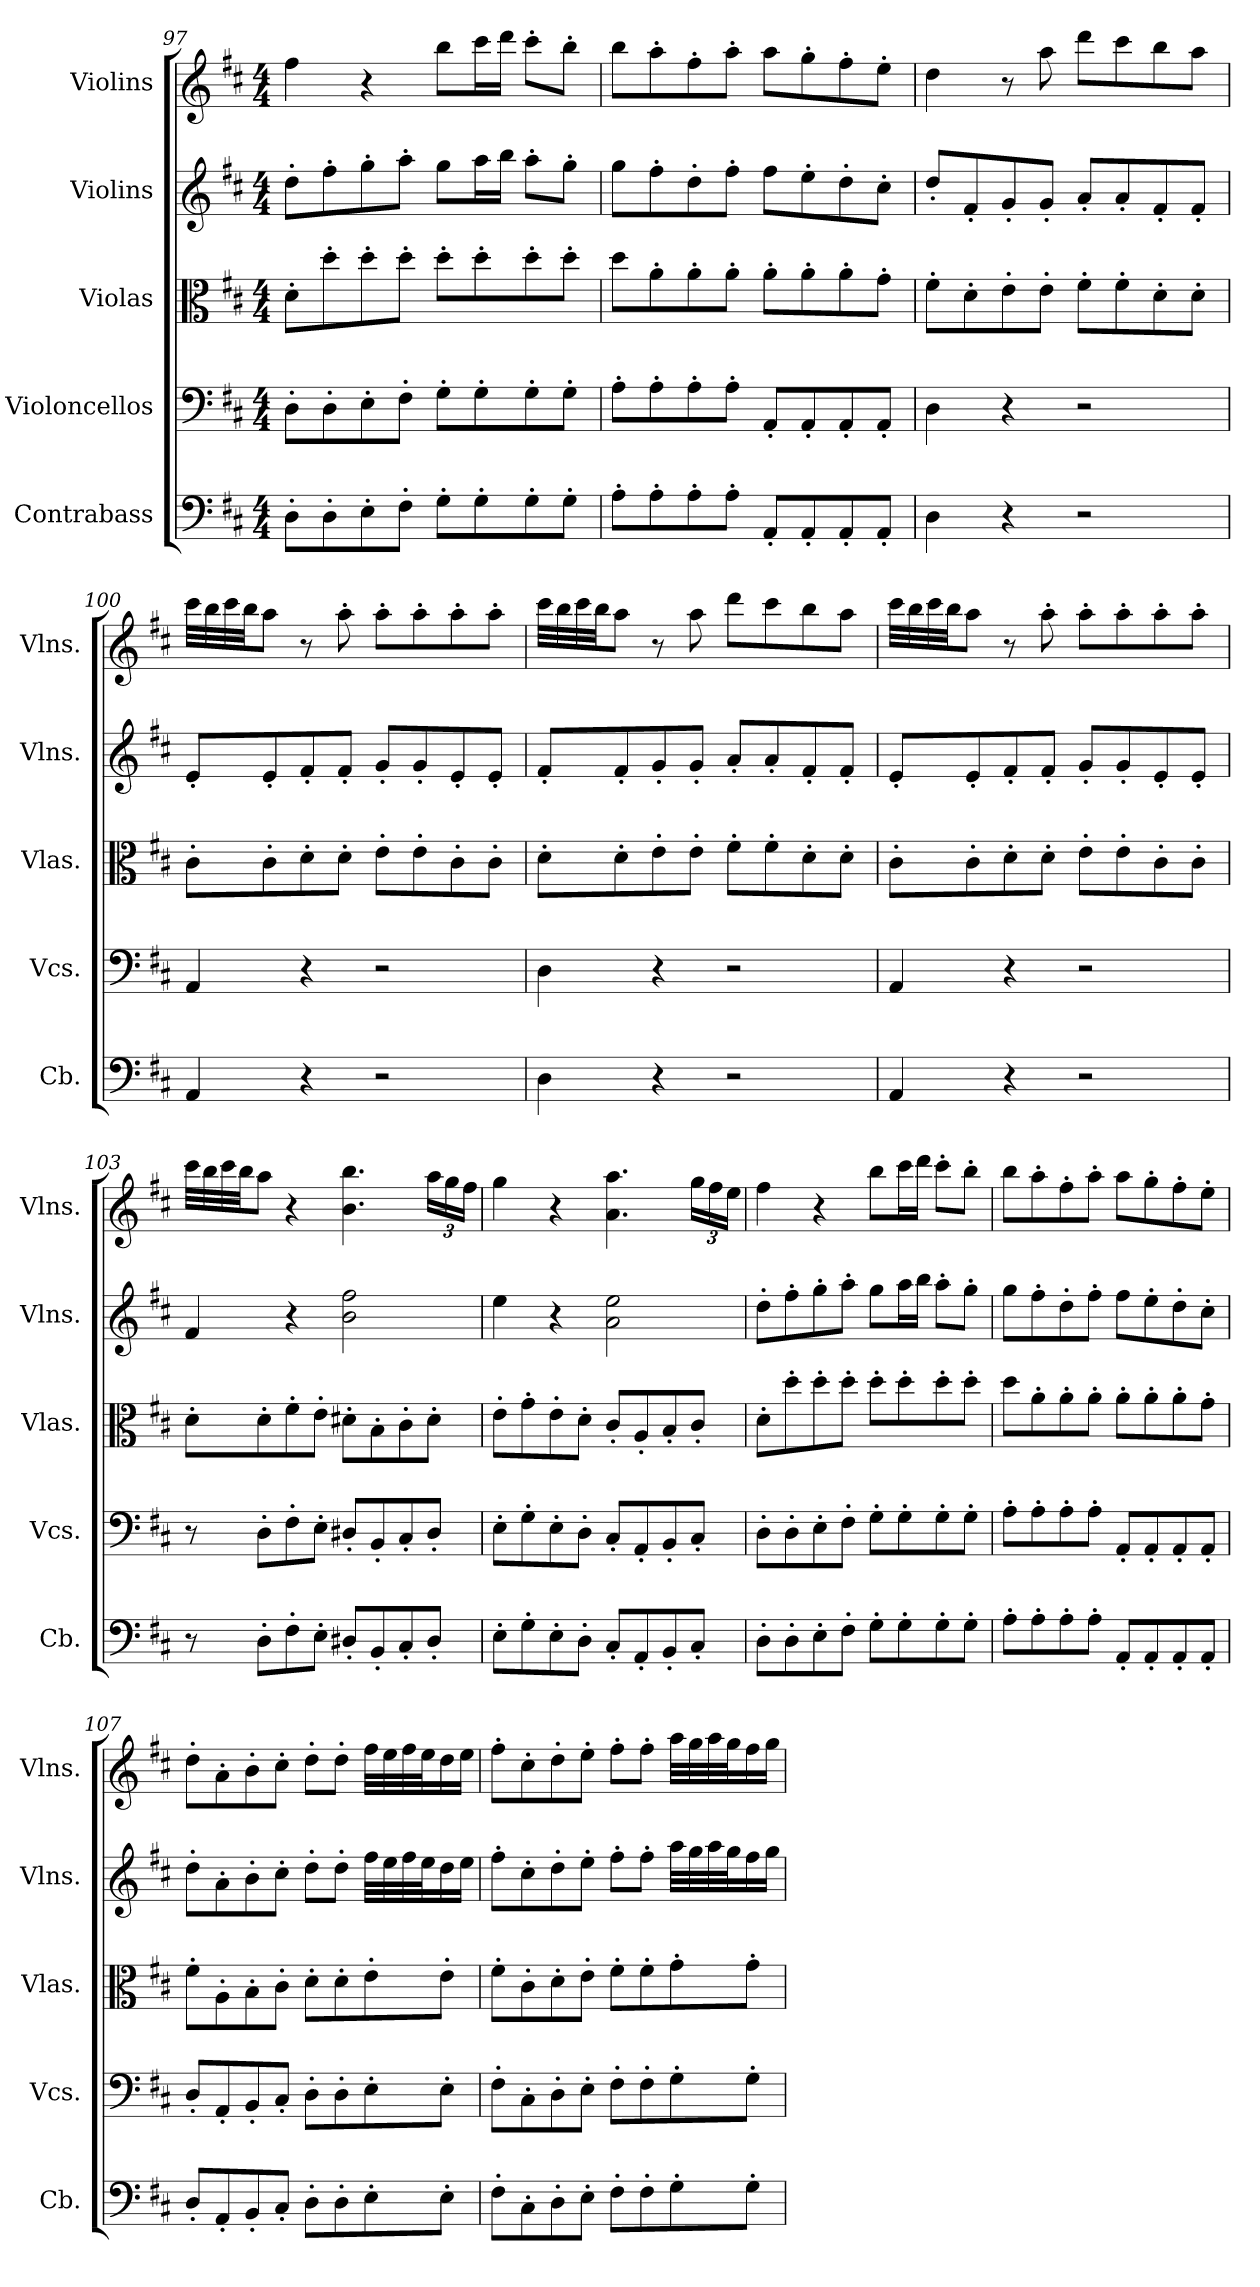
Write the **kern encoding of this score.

**kern	**kern	**kern	**kern	**kern
*part5	*part4	*part3	*part2	*part1
*staff5	*staff4	*staff3	*staff2	*staff1
*I"Contrabass	*I"Violoncellos	*I"Violas	*I"Violins	*I"Violins
*I'Cb.	*I'Vcs.	*I'Vlas.	*I'Vlns.	*I'Vlns.
*clefF4	*clefF4	*clefC3	*clefG2	*clefG2
*ITrd7c12	*	*	*	*
*k[f#c#]	*k[f#c#]	*k[f#c#]	*k[f#c#]	*k[f#c#]
*M4/4	*M4/4	*M4/4	*M4/4	*M4/4
=97	=97	=97	=97	=97
8DD'\L	8D'\L	8d'\L	8dd'\L	4ff#\
8DD'\	8D'\	8dd'\	8ff#'\	.
8EE'\	8E'\	8dd'\	8gg'\	4r
8FF#'\J	8F#'\J	8dd'\J	8aa'\J	.
8GG'\L	8G'\L	8dd'\L	8gg\L	8bb\L
8GG'\	8G'\	8dd'\	16aa\L	16ccc#\L
.	.	.	16bb\JJ	16ddd\JJ
8GG'\	8G'\	8dd'\	8aa'\L	8ccc#'\L
8GG'\J	8G'\J	8dd'\J	8gg'\J	8bb'\J
!!LO:PB:g=z
=98	=98	=98	=98	=98
8AA'\L	8A'\L	8dd\L	8gg\L	8bb\L
8AA'\	8A'\	8a'\	8ff#'\	8aa'\
8AA'\	8A'\	8a'\	8dd'\	8ff#'\
8AA'\J	8A'\J	8a'\J	8ff#'\J	8aa'\J
8AAA'/L	8AA'/L	8a'\L	8ff#\L	8aa\L
8AAA'/	8AA'/	8a'\	8ee'\	8gg'\
8AAA'/	8AA'/	8a'\	8dd'\	8ff#'\
8AAA'/J	8AA'/J	8g'\J	8cc#'\J	8ee'\J
=99	=99	=99	=99	=99
4DD\	4D\	8f#'\L	8dd'/L	4dd\
.	.	8d'\	8f#'/	.
4r	4r	8e'\	8g'/	8r
.	.	8e'\J	8g'/J	8aa\
2r	2r	8f#'\L	8a'/L	8ddd\L
.	.	8f#'\	8a'/	8ccc#\
.	.	8d'\	8f#'/	8bb\
.	.	8d'\J	8f#'/J	8aa\J
=100	=100	=100	=100	=100
4AAA/	4AA/	8c#'\L	8e'/L	32ccc#\LLL
.	.	.	.	32bb\
.	.	.	.	32ccc#\
.	.	.	.	32bb\JJ
.	.	8c#'\	8e'/	8aa\J
4r	4r	8d'\	8f#'/	8r
.	.	8d'\J	8f#'/J	8aa'\
2r	2r	8e'\L	8g'/L	8aa'\L
.	.	8e'\	8g'/	8aa'\
.	.	8c#'\	8e'/	8aa'\
.	.	8c#'\J	8e'/J	8aa'\J
!!LO:LB:g=z
=101	=101	=101	=101	=101
4DD\	4D\	8d'\L	8f#'/L	32ccc#\LLL
.	.	.	.	32bb\
.	.	.	.	32ccc#\
.	.	.	.	32bb\JJ
.	.	8d'\	8f#'/	8aa\J
4r	4r	8e'\	8g'/	8r
.	.	8e'\J	8g'/J	8aa\
2r	2r	8f#'\L	8a'/L	8ddd\L
.	.	8f#'\	8a'/	8ccc#\
.	.	8d'\	8f#'/	8bb\
.	.	8d'\J	8f#'/J	8aa\J
=102	=102	=102	=102	=102
4AAA/	4AA/	8c#'\L	8e'/L	32ccc#\LLL
.	.	.	.	32bb\
.	.	.	.	32ccc#\
.	.	.	.	32bb\JJ
.	.	8c#'\	8e'/	8aa\J
4r	4r	8d'\	8f#'/	8r
.	.	8d'\J	8f#'/J	8aa'\
2r	2r	8e'\L	8g'/L	8aa'\L
.	.	8e'\	8g'/	8aa'\
.	.	8c#'\	8e'/	8aa'\
.	.	8c#'\J	8e'/J	8aa'\J
!!LO:PB:g=z
=103	=103	=103	=103	=103
8r	8r	8d'\L	4f#/	32ccc#\LLL
.	.	.	.	32bb\
.	.	.	.	32ccc#\
.	.	.	.	32bb\JJ
8DD'\L	8D'\L	8d'\	.	8aa\J
8FF#'\	8F#'\	8f#'\	4r	4r
8EE'\J	8E'\J	8e'\J	.	.
8DD#X'/L	8D#X'/L	8d#X'\L	2b\ 2ff#\	4.b\ 4.bb\
8BBB'/	8BB'/	8B'\	.	.
8CC#'/	8C#'/	8c#'\	.	.
*	*	*	*	*Xbrackettup
8DD#'/J	8D#'/J	8d#'\J	.	24aa\LL
.	.	.	.	24gg\
.	.	.	.	24ff#\JJ
=104	=104	=104	=104	=104
8EE'\L	8E'\L	8e'\L	4ee\	4gg\
8GG'\	8G'\	8g'\	.	.
8EE'\	8E'\	8e'\	4r	4r
8DD'\J	8D'\J	8d'\J	.	.
8CC#'/L	8C#'/L	8c#'/L	2a\ 2ee\	4.a\ 4.aa\
8AAA'/	8AA'/	8A'/	.	.
8BBB'/	8BB'/	8B'/	.	.
8CC#'/J	8C#'/J	8c#'/J	.	24gg\LL
.	.	.	.	24ff#\
.	.	.	.	24ee\JJ
=105	=105	=105	=105	=105
8DD'\L	8D'\L	8d'\L	8dd'\L	4ff#\
8DD'\	8D'\	8dd'\	8ff#'\	.
8EE'\	8E'\	8dd'\	8gg'\	4r
8FF#'\J	8F#'\J	8dd'\J	8aa'\J	.
8GG'\L	8G'\L	8dd'\L	8gg\L	8bb\L
8GG'\	8G'\	8dd'\	16aa\L	16ccc#\L
.	.	.	16bb\JJ	16ddd\JJ
8GG'\	8G'\	8dd'\	8aa'\L	8ccc#'\L
8GG'\J	8G'\J	8dd'\J	8gg'\J	8bb'\J
!!LO:LB:g=z
=106	=106	=106	=106	=106
8AA'\L	8A'\L	8dd\L	8gg\L	8bb\L
8AA'\	8A'\	8a'\	8ff#'\	8aa'\
8AA'\	8A'\	8a'\	8dd'\	8ff#'\
8AA'\J	8A'\J	8a'\J	8ff#'\J	8aa'\J
8AAA'/L	8AA'/L	8a'\L	8ff#\L	8aa\L
8AAA'/	8AA'/	8a'\	8ee'\	8gg'\
8AAA'/	8AA'/	8a'\	8dd'\	8ff#'\
8AAA'/J	8AA'/J	8g'\J	8cc#'\J	8ee'\J
=107	=107	=107	=107	=107
8DD'/L	8D'/L	8f#'\L	8dd'\L	8dd'\L
8AAA'/	8AA'/	8A'\	8a'\	8a'\
8BBB'/	8BB'/	8B'\	8b'\	8b'\
8CC#'/J	8C#'/J	8c#'\J	8cc#'\J	8cc#'\J
8DD'\L	8D'\L	8d'\L	8dd'\L	8dd'\L
8DD'\	8D'\	8d'\	8dd'\J	8dd'\J
8EE'\	8E'\	8e'\	32ff#\LLL	32ff#\LLL
.	.	.	32ee\	32ee\
.	.	.	32ff#\	32ff#\
.	.	.	32ee\J	32ee\J
8EE'\J	8E'\J	8e'\J	16dd\	16dd\
.	.	.	16ee\JJ	16ee\JJ
=108	=108	=108	=108	=108
8FF#'\L	8F#'\L	8f#'\L	8ff#'\L	8ff#'\L
8CC#'\	8C#'\	8c#'\	8cc#'\	8cc#'\
8DD'\	8D'\	8d'\	8dd'\	8dd'\
8EE'\J	8E'\J	8e'\J	8ee'\J	8ee'\J
8FF#'\L	8F#'\L	8f#'\L	8ff#'\L	8ff#'\L
8FF#'\	8F#'\	8f#'\	8ff#'\J	8ff#'\J
8GG'\	8G'\	8g'\	32aa\LLL	32aa\LLL
.	.	.	32gg\	32gg\
.	.	.	32aa\	32aa\
.	.	.	32gg\J	32gg\J
8GG'\J	8G'\J	8g'\J	16ff#\	16ff#\
.	.	.	16gg\JJ	16gg\JJ
=	=	=	=	=
*-	*-	*-	*-	*-
